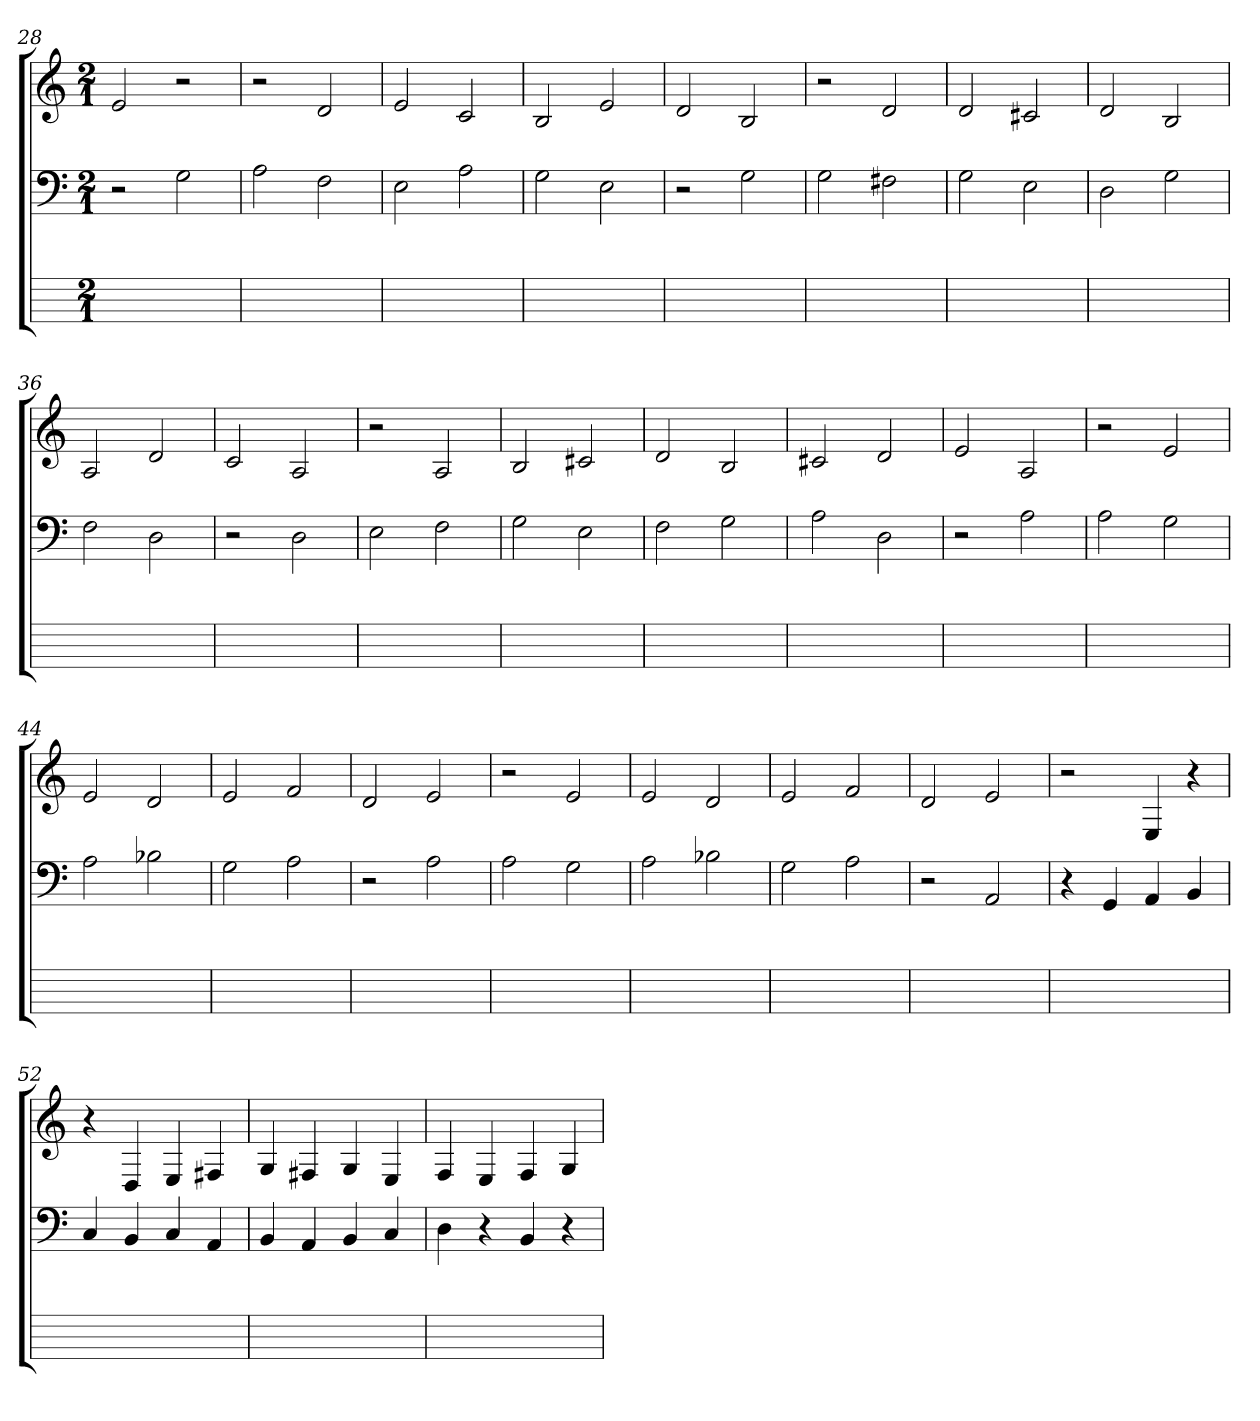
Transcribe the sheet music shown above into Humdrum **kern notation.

**kern	**kern	**kern
*part2	*part2	*part1
*staff3	*staff2	*staff1
*	*clefF4	*clefG2
*	*k[]	*k[]
*	*C:	*C:
*M2/1	*M2/1	*M2/1
=28	=28	=28
1ryy	2r	2ei
.	2G	2r
=29	=29	=29
1ryy	2A	2r
.	2F	2d
=30	=30	=30
1ryy	2E	2e
.	2A	2c
=31	=31	=31
1ryy	2G	2B
.	2E	2e
=32	=32	=32
1ryy	2r	2d
.	2G	2B
=33	=33	=33
1ryy	2Gi	2r
.	2F#Xj	2d
=34	=34	=34
1ryy	2G	2di
.	2E	2c#Xj
=35	=35	=35
1ryy	2D	2d
.	2G	2B
=36	=36	=36
1ryy	2F	2A
.	2D	2d
=37	=37	=37
1ryy	2r	2c
.	2D	2A
=38	=38	=38
1ryy	2E	2r
.	2F	2A
=39	=39	=39
1ryy	2G	2B
.	2E	2c#Xj
=40	=40	=40
1ryy	2F	2d
.	2G	2B
=41	=41	=41
1ryy	2A	2c#Xj
.	2D	2d
=42	=42	=42
1ryy	2r	2e
.	2A	2A
=43	=43	=43
1ryy	2Ai	2r
.	2G	2e
=44	=44	=44
1ryy	2A	2ei
.	2B-X	2d
=45	=45	=45
1ryy	2G	2e
.	2A	2f
=46	=46	=46
1ryy	2r	2d
.	2A	2e
=47	=47	=47
1ryy	2Ai	2r
.	2G	2e
=48	=48	=48
1ryy	2A	2ei
.	2B-X	2d
=49	=49	=49
1ryy	2G	2e
.	2A	2f
=50	=50	=50
1ryy	2r	2d
.	2AA	2e
=51	=51	=51
1ryy	4r	2r
.	4GG	.
.	4AA	4E
.	4BB	4r
=52	=52	=52
1ryy	4C	4r
.	4BB	4D
.	4C	4E
.	4AA	4F#Xj
=53	=53	=53
1ryy	4BB	4G
.	4AA	4F#Xj
.	4BB	4G
.	4C	4E
=54	=54	=54
1ryy	4D	4F
.	4r	4E
.	4BB	4F
.	4r	4G
=	=	=
*-	*-	*-
